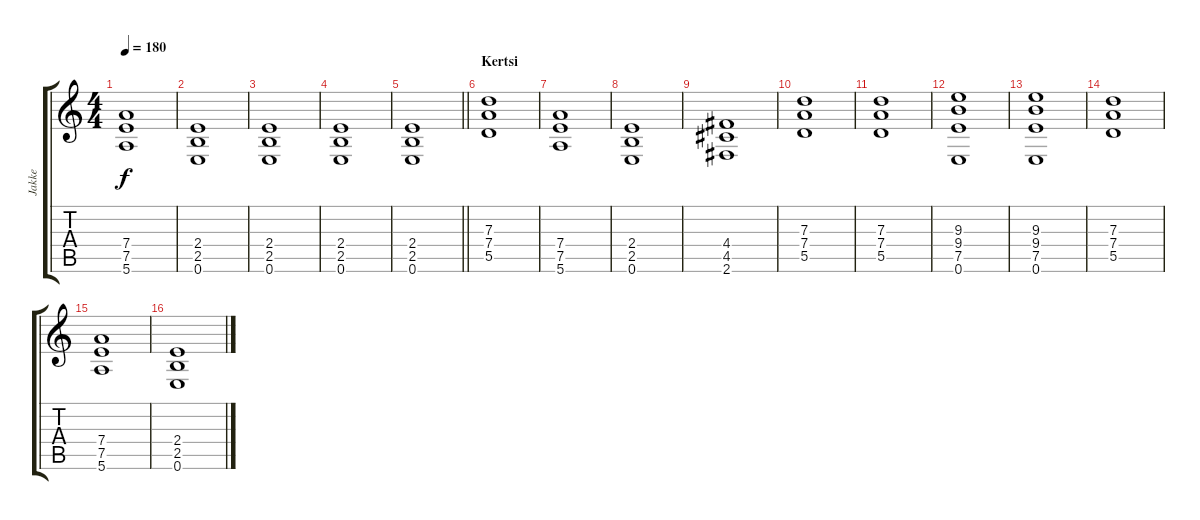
\track ("Jakke" "Jakke") {instrument overdrivenguitar}
\staff {score tabs}
\tuning (E4 B3 G3 D3 A2 E2) {hide}
\ts (4 4)
\tempo 180
\clef g2
\ks c
(7.4 7.5 5.6).1{dy f} |
(2.4 2.5 0.6).1 |
(2.4 2.5 0.6).1 |
(2.4 2.5 0.6).1 |
\barLineRight lightlight
(2.4 2.5 0.6).1 |
\section ("" "Kertsi")
(7.3 7.4 5.5).1 |
(7.4 7.5 5.6).1 |
(2.4 2.5 0.6).1 |
(4.4 4.5 2.6).1 |
(7.3 7.4 5.5).1 |
(7.3 7.4 5.5).1 |
(9.3 9.4 7.5 0.6).1 |
(9.3 9.4 7.5 0.6).1 |
(7.3 7.4 5.5).1 |
(7.4 7.5 5.6).1 |
(2.4 2.5 0.6).1
